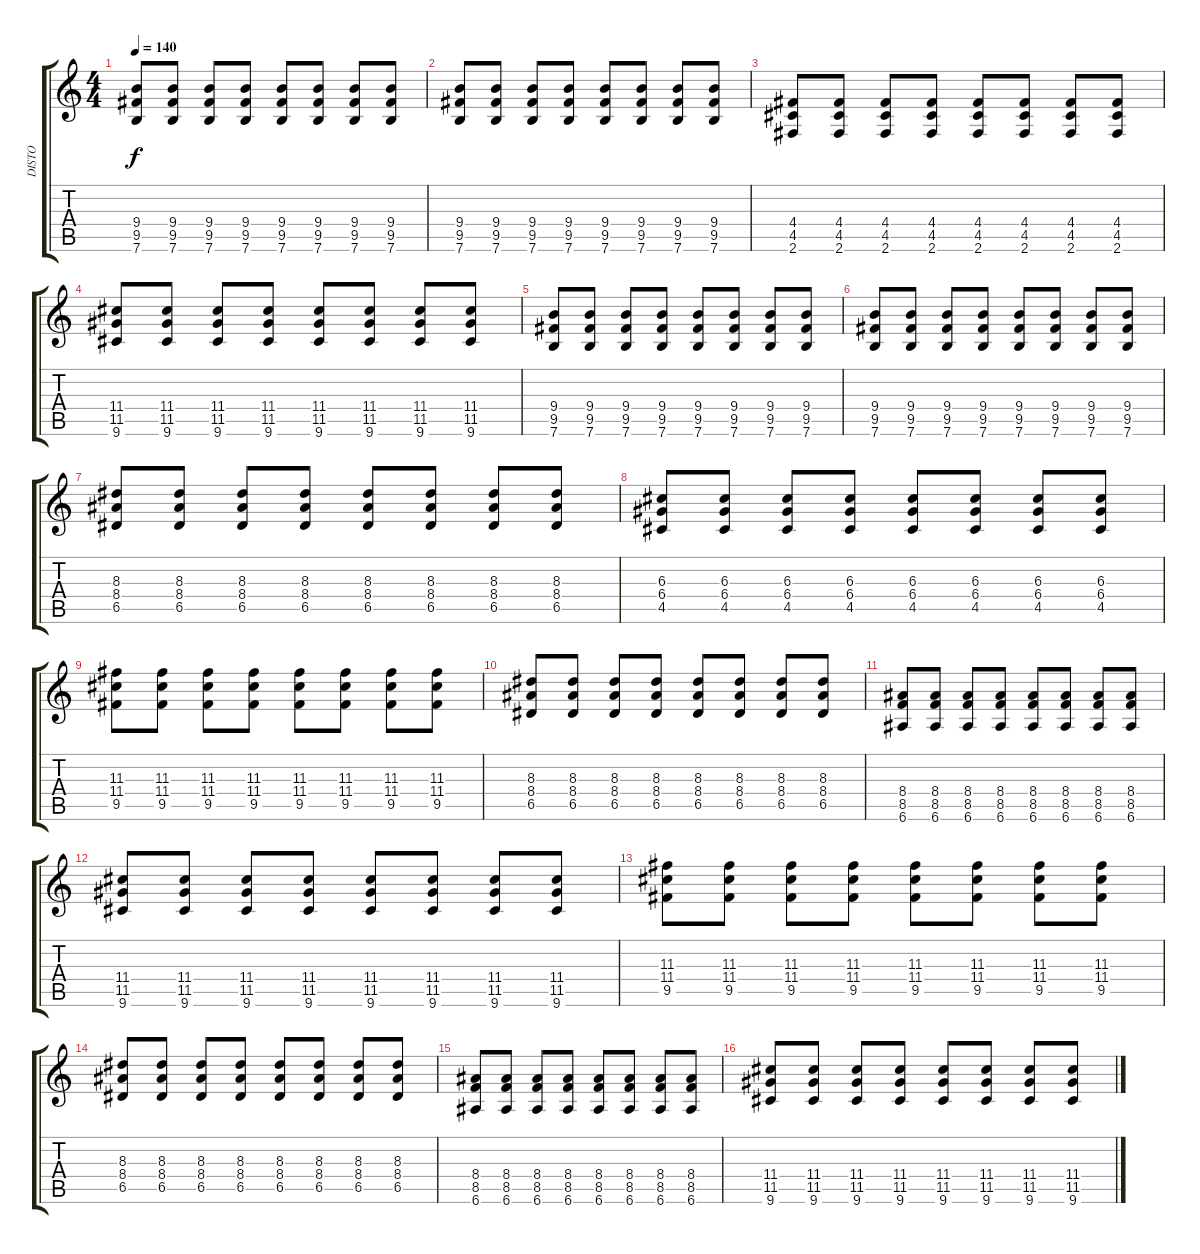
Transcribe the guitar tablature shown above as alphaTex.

\track ("DISTO" "DISTO") {instrument overdrivenguitar}
\staff {score tabs}
\tuning (E4 B3 G3 D3 A2 E2) {hide}
\ts (4 4)
\tempo 140
\clef g2
\ks c
(9.4 9.5 7.6).8{dy f} (9.4 9.5 7.6).8 (9.4 9.5 7.6).8 (9.4 9.5 7.6).8 (9.4 9.5 7.6).8 (9.4 9.5 7.6).8 (9.4 9.5 7.6).8 (9.4 9.5 7.6).8 |
(9.4 9.5 7.6).8 (9.4 9.5 7.6).8 (9.4 9.5 7.6).8 (9.4 9.5 7.6).8 (9.4 9.5 7.6).8 (9.4 9.5 7.6).8 (9.4 9.5 7.6).8 (9.4 9.5 7.6).8 |
(4.4 4.5 2.6).8 (4.4 4.5 2.6).8 (4.4 4.5 2.6).8 (4.4 4.5 2.6).8 (4.4 4.5 2.6).8 (4.4 4.5 2.6).8 (4.4 4.5 2.6).8 (4.4 4.5 2.6).8 |
(11.4 11.5 9.6).8 (11.4 11.5 9.6).8 (11.4 11.5 9.6).8 (11.4 11.5 9.6).8 (11.4 11.5 9.6).8 (11.4 11.5 9.6).8 (11.4 11.5 9.6).8 (11.4 11.5 9.6).8 |
(9.4 9.5 7.6).8 (9.4 9.5 7.6).8 (9.4 9.5 7.6).8 (9.4 9.5 7.6).8 (9.4 9.5 7.6).8 (9.4 9.5 7.6).8 (9.4 9.5 7.6).8 (9.4 9.5 7.6).8 |
(9.4 9.5 7.6).8 (9.4 9.5 7.6).8 (9.4 9.5 7.6).8 (9.4 9.5 7.6).8 (9.4 9.5 7.6).8 (9.4 9.5 7.6).8 (9.4 9.5 7.6).8 (9.4 9.5 7.6).8 |
(8.3 8.4 6.5).8 (8.3 8.4 6.5).8 (8.3 8.4 6.5).8 (8.3 8.4 6.5).8 (8.3 8.4 6.5).8 (8.3 8.4 6.5).8 (8.3 8.4 6.5).8 (8.3 8.4 6.5).8 |
(6.3 6.4 4.5).8 (6.3 6.4 4.5).8 (6.3 6.4 4.5).8 (6.3 6.4 4.5).8 (6.3 6.4 4.5).8 (6.3 6.4 4.5).8 (6.3 6.4 4.5).8 (6.3 6.4 4.5).8 |
(11.3 11.4 9.5).8 (11.3 11.4 9.5).8 (11.3 11.4 9.5).8 (11.3 11.4 9.5).8 (11.3 11.4 9.5).8 (11.3 11.4 9.5).8 (11.3 11.4 9.5).8 (11.3 11.4 9.5).8 |
(8.3 8.4 6.5).8 (8.3 8.4 6.5).8 (8.3 8.4 6.5).8 (8.3 8.4 6.5).8 (8.3 8.4 6.5).8 (8.3 8.4 6.5).8 (8.3 8.4 6.5).8 (8.3 8.4 6.5).8 |
(8.4 8.5 6.6).8 (8.4 8.5 6.6).8 (8.4 8.5 6.6).8 (8.4 8.5 6.6).8 (8.4 8.5 6.6).8 (8.4 8.5 6.6).8 (8.4 8.5 6.6).8 (8.4 8.5 6.6).8 |
(11.4 11.5 9.6).8 (11.4 11.5 9.6).8 (11.4 11.5 9.6).8 (11.4 11.5 9.6).8 (11.4 11.5 9.6).8 (11.4 11.5 9.6).8 (11.4 11.5 9.6).8 (11.4 11.5 9.6).8 |
(11.3 11.4 9.5).8 (11.3 11.4 9.5).8 (11.3 11.4 9.5).8 (11.3 11.4 9.5).8 (11.3 11.4 9.5).8 (11.3 11.4 9.5).8 (11.3 11.4 9.5).8 (11.3 11.4 9.5).8 |
(8.3 8.4 6.5).8 (8.3 8.4 6.5).8 (8.3 8.4 6.5).8 (8.3 8.4 6.5).8 (8.3 8.4 6.5).8 (8.3 8.4 6.5).8 (8.3 8.4 6.5).8 (8.3 8.4 6.5).8 |
(8.4 8.5 6.6).8 (8.4 8.5 6.6).8 (8.4 8.5 6.6).8 (8.4 8.5 6.6).8 (8.4 8.5 6.6).8 (8.4 8.5 6.6).8 (8.4 8.5 6.6).8 (8.4 8.5 6.6).8 |
(11.4 11.5 9.6).8 (11.4 11.5 9.6).8 (11.4 11.5 9.6).8 (11.4 11.5 9.6).8 (11.4 11.5 9.6).8 (11.4 11.5 9.6).8 (11.4 11.5 9.6).8 (11.4 11.5 9.6).8
